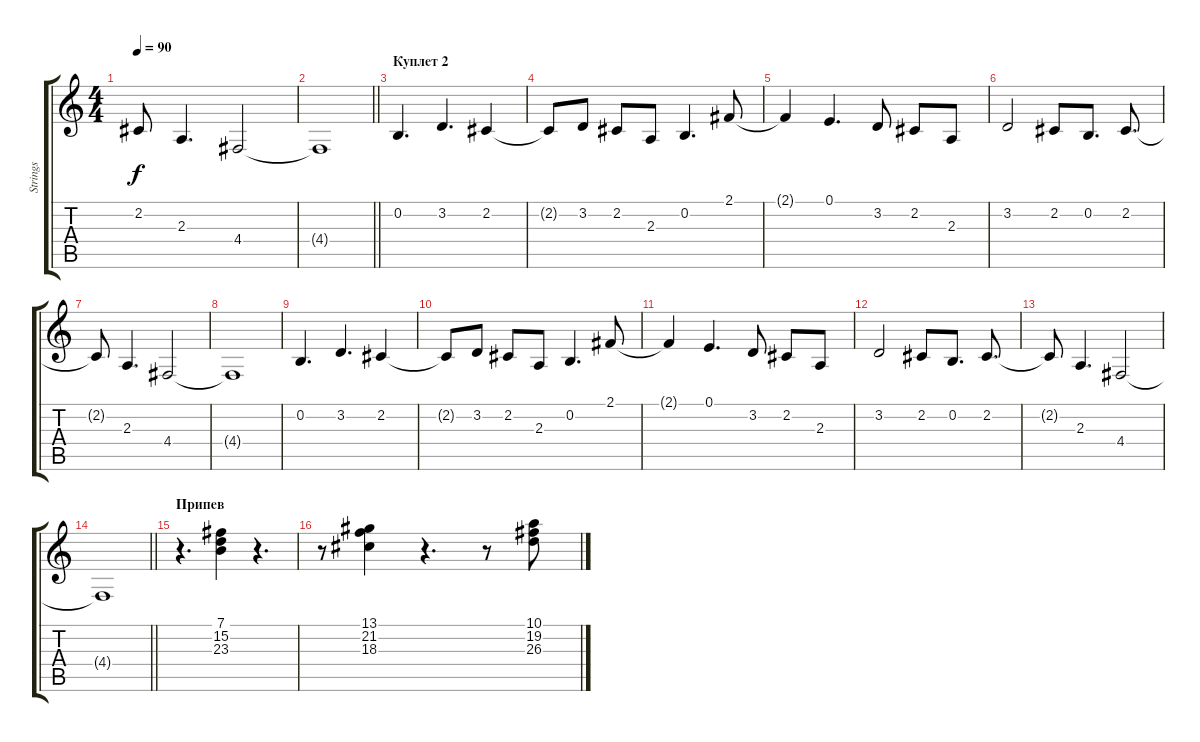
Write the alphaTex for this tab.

\track ("Strings" "Strings") {instrument stringensemble1}
\staff {score tabs}
\tuning (E4 B3 G3 D3 A2 E2) {hide}
\ts (4 4)
\tempo 90
\clef g2
\ks c
2.2{t}.8{dy f} 2.3.4{d} 4.4.2 |
\barLineRight lightlight
4.4{t}.1{volume 0} |
\section ("" "Куплет 2")
0.2.4{d volume 10} 3.2.4{d} 2.2.4 |
2.2{t}.8 3.2.8 2.2.8 2.3.8 0.2.4{d} 2.1.8 |
2.1{t}.4 0.1.4{d} 3.2.8 2.2.8 2.3.8 |
3.2.2 2.2.8 0.2.8{d} 2.2.8{d} |
2.2{t}.8 2.3.4{d} 4.4.2 |
4.4{t}.1{volume 0} |
0.2.4{d volume 10} 3.2.4{d} 2.2.4 |
2.2{t}.8 3.2.8 2.2.8 2.3.8 0.2.4{d} 2.1.8 |
2.1{t}.4 0.1.4{d} 3.2.8 2.2.8 2.3.8 |
3.2.2 2.2.8 0.2.8{d} 2.2.8{d} |
2.2{t}.8 2.3.4{d} 4.4.2 |
\barLineRight lightlight
4.4{t}.1{volume 0} |
\section ("" "Припев")
r.4{d volume 14 instrument stringensemble1} (7.1 15.2 23.3).4 r.4{d} |
r.8 (13.1 21.2 18.3).4 r.4{d} r.8 (10.1 19.2 26.3).8
